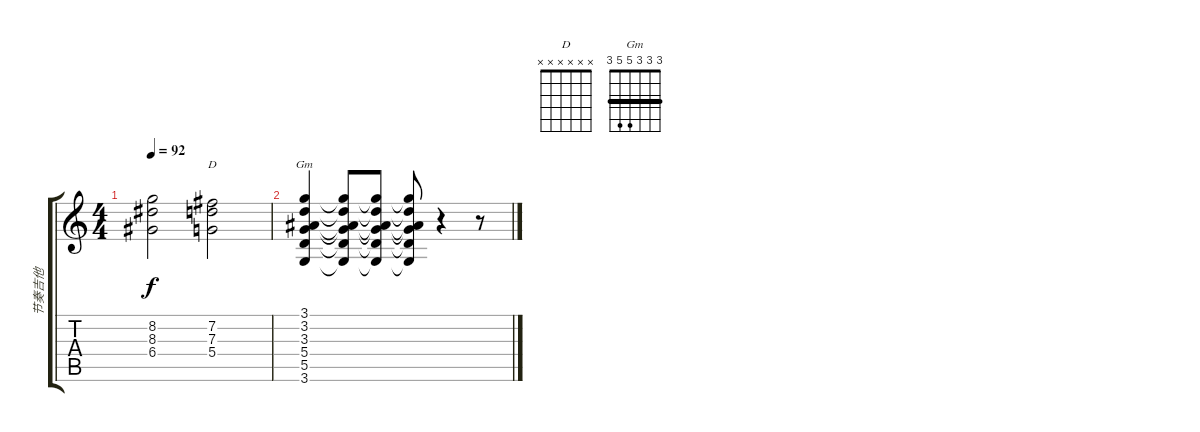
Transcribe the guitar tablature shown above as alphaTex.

\track ("节奏吉他" "节奏吉他") {instrument overdrivenguitar}
\staff {score tabs}
\tuning (E4 B3 G3 D3 A2 E2) {hide}
\chord ("D" x x x x x x)
\chord ("Gm" 3 3 3 5 5 3) {barre 3}
\ts (4 4)
\tempo 92
\clef g2
\ks c
(8.2 8.3 6.4).2{dy f} (7.2 7.3 5.4).2{ch "D"} |
(3.1 3.2 3.3 5.4 5.5 3.6).4{ch "Gm"} (3.1{t} 3.2{t} 3.3{t} 5.4{t} 5.5{t} 3.6{t}).8 (3.1{t} 3.2{t} 3.3{t} 5.4{t} 5.5{t} 3.6{t}).8 (3.1{t} 3.2{t} 3.3{t} 5.4{t} 5.5{t} 3.6{t}).8 r.4 r.8
